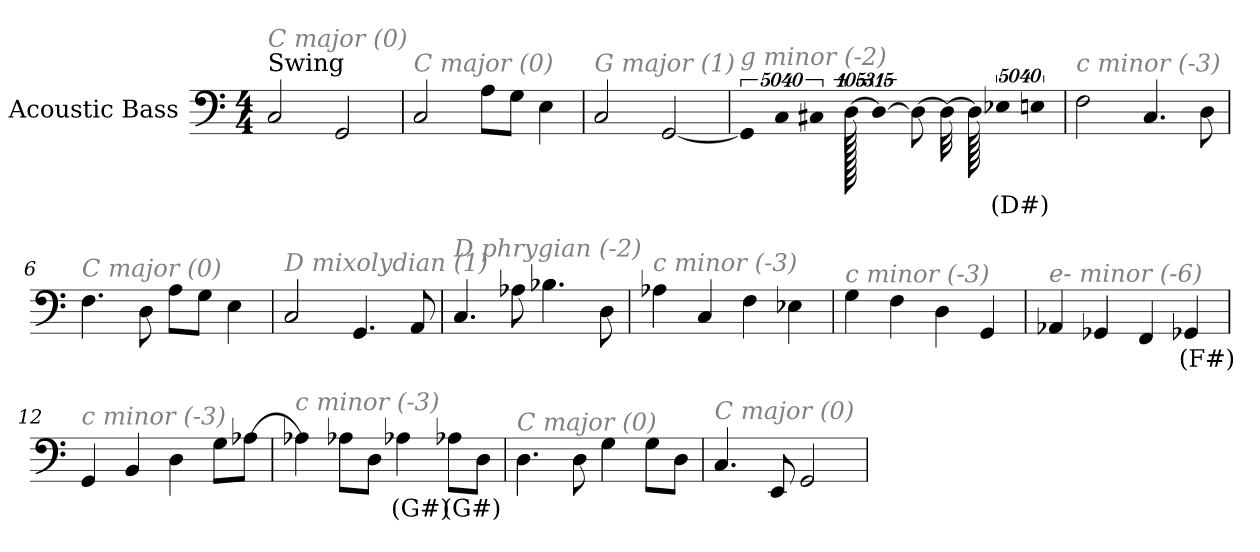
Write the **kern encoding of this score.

**kern	**text
*part1	*part1
*staff1	*staff1
*I"Acoustic Bass	*
*clefF4	*
*ITrd7c12	*
*k[]	*
*C:	*
*M4/4	*
*MM108	*
=1	=1
!LO:TX:a:t=Swing	!
!LO:TX:i:color=#808080:t=C major (0)	!
2CC	.
2GGG	.
=2	=2
!LO:TX:i:color=#808080:t=C major (0)	!
2CC	.
8AAL	.
8GGJ	.
4EE	.
=3	=3
!LO:TX:i:color=#808080:t=G major (1)	!
2CC	.
[2GGG	.
=4	=4
!LO:TX:i:color=#808080:t=g minor (-2)	!
!LO:N:vis=4	!
20160%3347GGG]	.
!LO:N:vis=4	!
20160%3347CC	.
!LO:N:vis=4	!
20160%3347CC#X	.
[6720%13DD	.
40320DD_	.
8DD_	.
32DD_	.
128DD]	.
!LO:N:vis=4	!
20160%3347EE-Xi	(D#)
!LO:N:vis=4	!
20160%3347EE	.
=5	=5
!LO:TX:i:color=#808080:t=c minor (-3)	!
2FF	.
4.CC	.
8DD	.
=6	=6
!LO:TX:i:color=#808080:t=C major (0)	!
4.FF	.
8DD	.
8AAL	.
8GGJ	.
4EE	.
=7	=7
!LO:TX:i:color=#808080:t=D mixolydian (1)	!
2CC	.
4.GGG	.
8AAA	.
=8	=8
!LO:TX:i:color=#808080:t=D phrygian (-2)	!
4.CC	.
8AA-X	.
4.BB-X	.
8DD	.
=9	=9
!LO:TX:i:color=#808080:t=c minor (-3)	!
4AA-X	.
4CC	.
4FF	.
4EE-X	.
=10	=10
!LO:TX:i:color=#808080:t=c minor (-3)	!
4GG	.
4FF	.
4DD	.
4GGG	.
=11	=11
!LO:TX:i:color=#808080:t=e- minor (-6)	!
4AAA-X	.
4GGG-X	.
4FFF	.
4GGG-Xi	(F#)
=12	=12
!LO:TX:i:color=#808080:t=c minor (-3)	!
4GGG	.
4BBB	.
4DD	.
8GGL	.
[8AA-XJ	.
=13	=13
!LO:TX:i:color=#808080:t=c minor (-3)	!
4AA-X]	.
8AA-XL	.
8DDJ	.
4AA-Xi	(G#)
8AA-XiL	(G#)
8DDJ	.
=14	=14
!LO:TX:i:color=#808080:t=C major (0)	!
4.DD	.
8DD	.
4GG	.
8GGL	.
8DDJ	.
=15	=15
!LO:TX:i:color=#808080:t=C major (0)	!
4.CC	.
8EEE	.
2GGG	.
=	=
*-	*-
